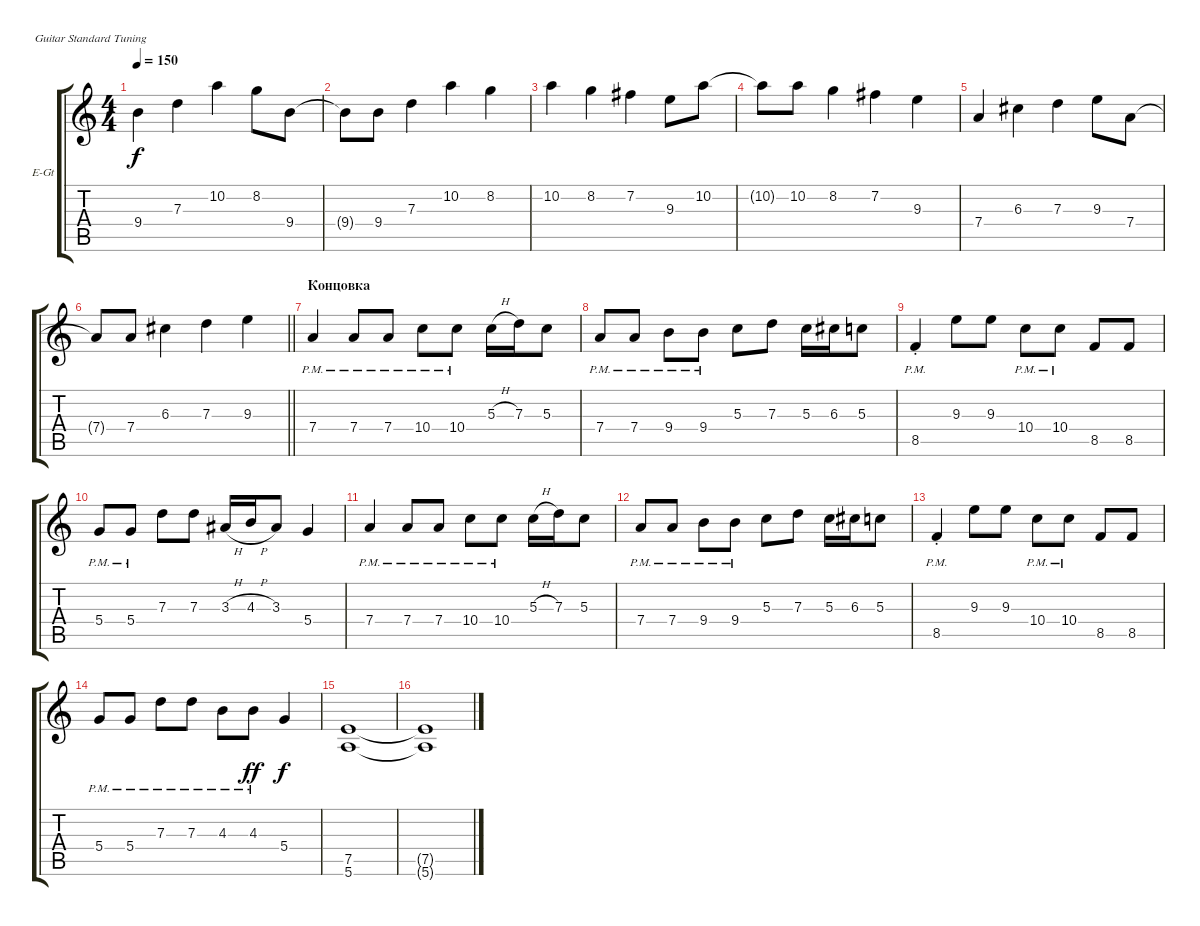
\bracketExtendMode groupsimilarinstruments
\firstSystemTrackNameOrientation horizontal
\otherSystemsTrackNameOrientation horizontal
\track ("Overdrive Guitar" "E-Gt") {instrument distortionguitar}
\staff {score tabs}
\tuning (E4 B3 G3 D3 A2 E2)
\ts (4 4)
\tempo 150
\clef g2
\ks c
9.4.4{dy f} 7.3.4 10.2.4 8.2.8 9.4.8 |
9.4{t}.8 9.4.8 7.3.4 10.2.4 8.2.4 |
10.2.4 8.2.4 7.2.4 9.3.8 10.2.8 |
10.2{t}.8 10.2.8 8.2.4 7.2.4 9.3.4 |
7.4.4 6.3.4 7.3.4 9.3.8 7.4.8 |
\barLineRight lightlight
7.4{t}.8 7.4.8 6.3.4 7.3.4 9.3.4 |
\section ("" "Концовка")
7.4{pm}.4 7.4{pm}.8 7.4{pm}.8 10.4{pm}.8 10.4{pm}.8 5.3{h}.16 7.3.16 5.3.8 |
7.4{pm}.8 7.4{pm}.8 9.4{pm}.8 9.4{pm}.8 5.3.8 7.3.8 5.3.16 6.3.16 5.3.8 |
8.5{pm st}.4 9.3.8 9.3.8 10.4{pm}.8 10.4{pm}.8 8.5.8 8.5.8 |
5.4{pm}.8 5.4{pm}.8 7.3.8 7.3.8 3.3{h}.16 4.3{h}.16 3.3.8 5.4.4 |
7.4{pm}.4 7.4{pm}.8 7.4{pm}.8 10.4{pm}.8 10.4{pm}.8 5.3{h}.16 7.3.16 5.3.8 |
7.4{pm}.8 7.4{pm}.8 9.4{pm}.8 9.4{pm}.8 5.3.8 7.3.8 5.3.16 6.3.16 5.3.8 |
8.5{pm st}.4 9.3.8 9.3.8 10.4{pm}.8 10.4{pm}.8 8.5.8 8.5.8 |
5.4{pm}.8 5.4{pm}.8 7.3{pm}.8 7.3{pm}.8 4.3{pm}.8 4.3{pm}.8{dy ff} 5.4.4{dy f} |
(7.5 5.6).1 |
(7.5{t} 5.6{t}).1
